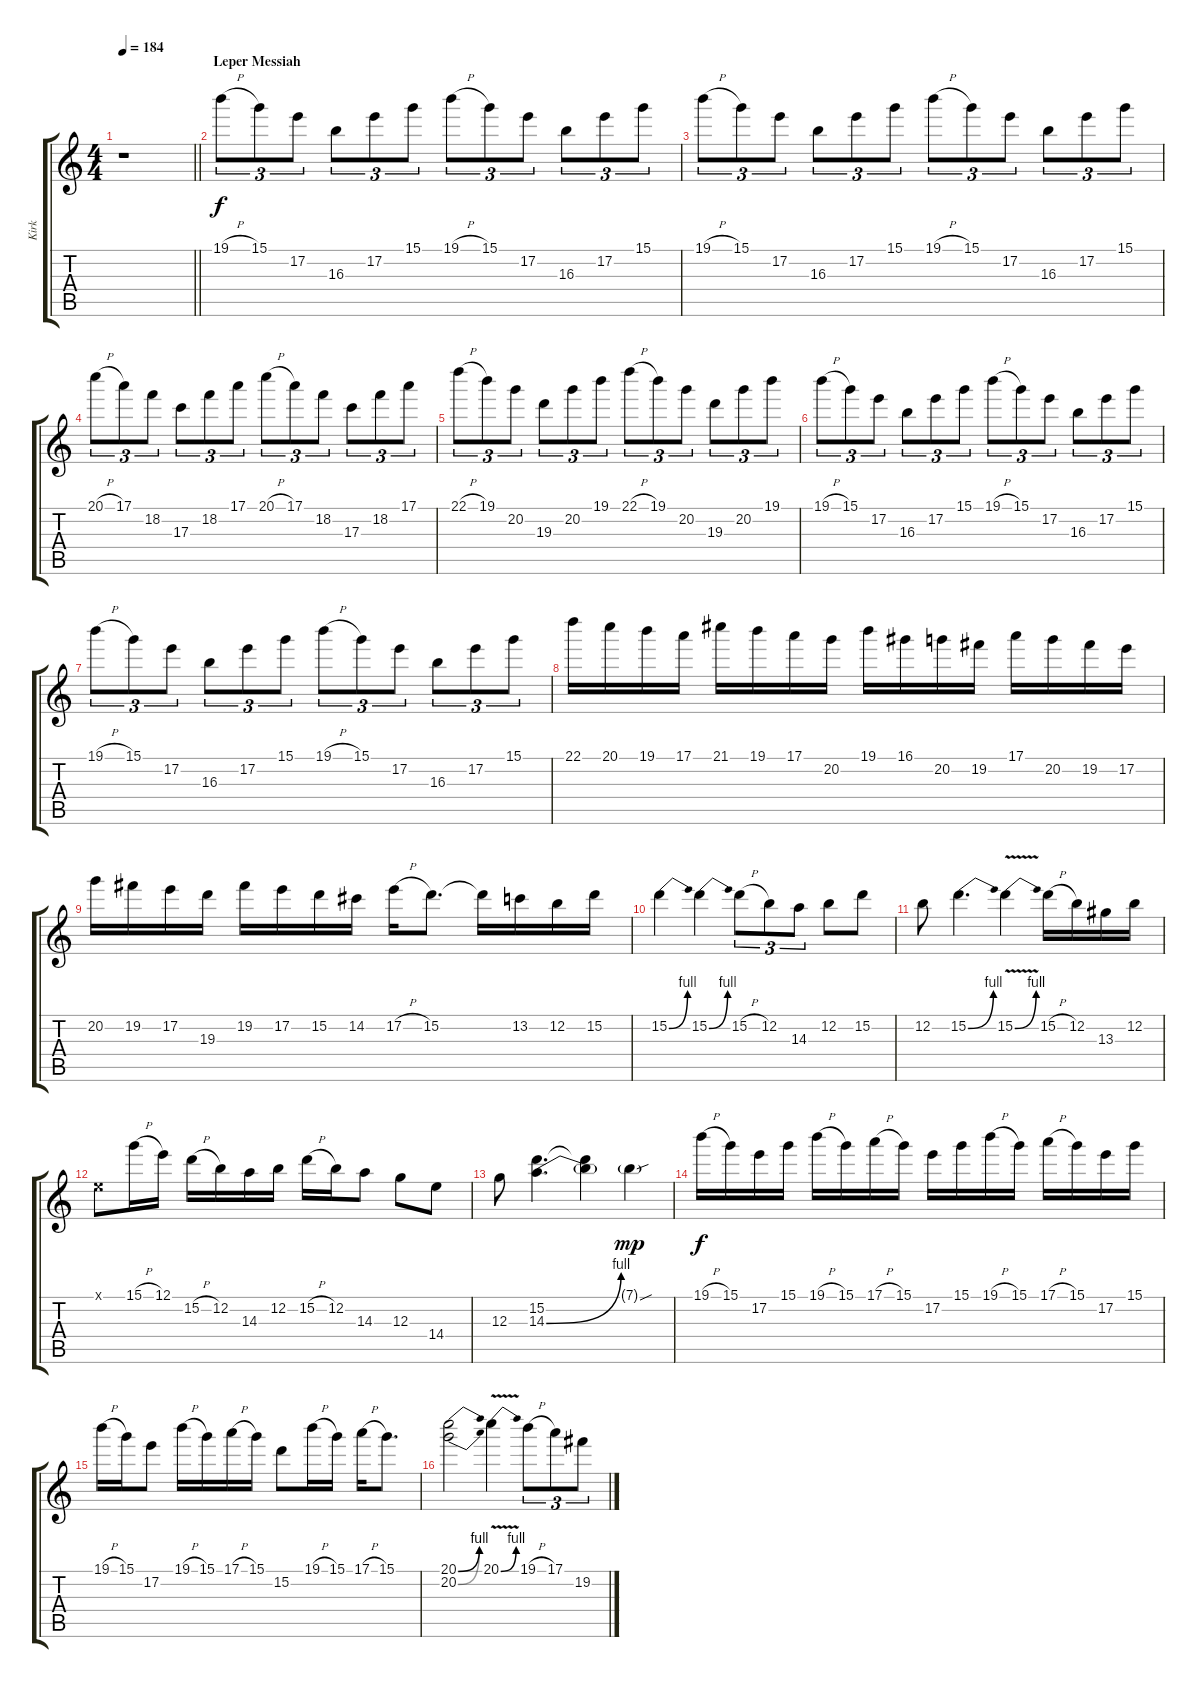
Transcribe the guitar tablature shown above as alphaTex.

\track ("Kirk" "Kirk") {instrument distortionguitar}
\staff {score tabs}
\tuning (E4 B3 G3 D3 A2 E2) {hide}
\ts (4 4)
\tempo 184
\clef g2
\barLineRight lightlight
\ks c
r.1{dy f instrument distortionguitar} |
\section ("" "Leper Messiah")
19.1{h}.8{tu (3 2)} 15.1.8{tu (3 2)} 17.2.8{tu (3 2)} 16.3.8{tu (3 2)} 17.2.8{tu (3 2)} 15.1.8{tu (3 2)} 19.1{h}.8{tu (3 2)} 15.1.8{tu (3 2)} 17.2.8{tu (3 2)} 16.3.8{tu (3 2)} 17.2.8{tu (3 2)} 15.1.8{tu (3 2)} |
19.1{h}.8{tu (3 2)} 15.1.8{tu (3 2)} 17.2.8{tu (3 2)} 16.3.8{tu (3 2)} 17.2.8{tu (3 2)} 15.1.8{tu (3 2)} 19.1{h}.8{tu (3 2)} 15.1.8{tu (3 2)} 17.2.8{tu (3 2)} 16.3.8{tu (3 2)} 17.2.8{tu (3 2)} 15.1.8{tu (3 2)} |
20.1{h}.8{tu (3 2)} 17.1.8{tu (3 2)} 18.2.8{tu (3 2)} 17.3.8{tu (3 2)} 18.2.8{tu (3 2)} 17.1.8{tu (3 2)} 20.1{h}.8{tu (3 2)} 17.1.8{tu (3 2)} 18.2.8{tu (3 2)} 17.3.8{tu (3 2)} 18.2.8{tu (3 2)} 17.1.8{tu (3 2)} |
22.1{h}.8{tu (3 2)} 19.1.8{tu (3 2)} 20.2.8{tu (3 2)} 19.3.8{tu (3 2)} 20.2.8{tu (3 2)} 19.1.8{tu (3 2)} 22.1{h}.8{tu (3 2)} 19.1.8{tu (3 2)} 20.2.8{tu (3 2)} 19.3.8{tu (3 2)} 20.2.8{tu (3 2)} 19.1.8{tu (3 2)} |
19.1{h}.8{tu (3 2)} 15.1.8{tu (3 2)} 17.2.8{tu (3 2)} 16.3.8{tu (3 2)} 17.2.8{tu (3 2)} 15.1.8{tu (3 2)} 19.1{h}.8{tu (3 2)} 15.1.8{tu (3 2)} 17.2.8{tu (3 2)} 16.3.8{tu (3 2)} 17.2.8{tu (3 2)} 15.1.8{tu (3 2)} |
19.1{h}.8{tu (3 2)} 15.1.8{tu (3 2)} 17.2.8{tu (3 2)} 16.3.8{tu (3 2)} 17.2.8{tu (3 2)} 15.1.8{tu (3 2)} 19.1{h}.8{tu (3 2)} 15.1.8{tu (3 2)} 17.2.8{tu (3 2)} 16.3.8{tu (3 2)} 17.2.8{tu (3 2)} 15.1.8{tu (3 2)} |
22.1.16 20.1.16 19.1.16 17.1.16 21.1.16 19.1.16 17.1.16 20.2.16 19.1.16 16.1.16 20.2.16 19.2.16 17.1.16 20.2.16 19.2.16 17.2.16 |
20.2.16 19.2.16 17.2.16 19.3.16 19.2.16 17.2.16 15.2.16 14.2.16 17.2{h}.16 15.2.8{d} 15.2{t}.16 13.2.16 12.2.16 15.2.16 |
15.2{be (bend 0 0 60 4)}.4 15.2{be (bend 0 0 60 4)}.4 15.2{h}.8{tu (3 2)} 12.2.8{tu (3 2)} 14.3.8{tu (3 2)} 12.2.8 15.2.8 |
12.2.8 15.2{be (bend 0 0 60 4)}.4{d} 15.2{be (bend 0 0 60 4) v}.4 15.2{h}.16 12.2.16 13.3.16 12.2.16 |
0.1{x}.8 15.1{h}.16 12.1.16 15.2{h}.16 12.2.16 14.3.16 12.2.16 15.2{h}.16 12.2.16 14.3.8 12.3.8 14.4.8 |
12.3.8 (15.2 14.3{be (bend 0 0 60 4)}).4{d} (15.2{t} 14.3{t}).4 7.1{sou g}.4{dy mp} |
19.1{h}.16{dy f} 15.1.16 17.2.16 15.1.16 19.1{h}.16 15.1.16 17.1{h}.16 15.1.16 17.2.16 15.1.16 19.1{h}.16 15.1.16 17.1{h}.16 15.1.16 17.2.16 15.1.16 |
19.1{h}.16 15.1.16 17.2.8 19.1{h}.16 15.1.16 17.1{h}.16 15.1.16 15.2.8 19.1{h}.16 15.1.16 17.1{h}.16 15.1.8{d} |
(20.1{be (bend 0 0 60 4)} 20.2{be (bend 0 0 60 4)}).2 20.1{be (bend 0 0 60 4) v}.4 19.1{h}.8{tu (3 2)} 17.1.8{tu (3 2)} 19.2.8{tu (3 2)}
